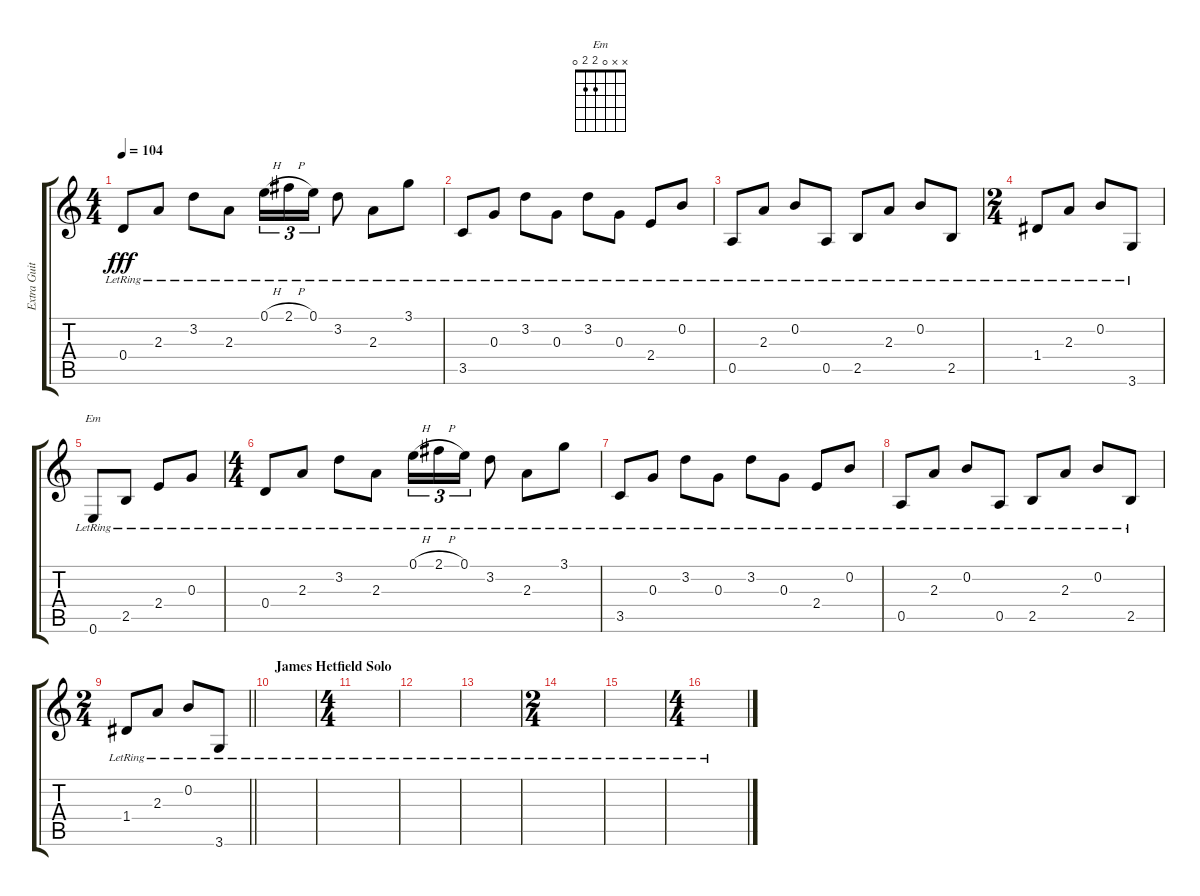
\track ("Extra Guitar" "Extra Guit") {instrument acousticguitarsteel}
\staff {score tabs}
\tuning (E4 B3 G3 D3 A2 E2) {hide}
\chord ("Em" x x 0 2 2 0)
\ts (4 4)
\tempo 104
\clef g2
\ks c
0.4{lr}.8{dy fff} 2.3{lr}.8 3.2{lr}.8 2.3{lr}.8 0.1{h lr}.16{tu (3 2)} 2.1{h lr}.16{tu (3 2)} 0.1{lr}.16{tu (3 2)} 3.2{lr}.8 2.3{lr}.8 3.1{lr}.8 |
3.5{lr}.8 0.3{lr}.8 3.2{lr}.8 0.3{lr}.8 3.2{lr}.8 0.3{lr}.8 2.4{lr}.8 0.2{lr}.8 |
0.5{lr}.8 2.3{lr}.8 0.2{lr}.8 0.5{lr}.8 2.5{lr}.8 2.3{lr}.8 0.2{lr}.8 2.5{lr}.8 |
\ts (2 4)
1.4{lr}.8 2.3{lr}.8 0.2{lr}.8 3.6{lr}.8 |
0.6{lr}.8{ch "Em"} 2.5{lr}.8 2.4{lr}.8 0.3{lr}.8 |
\ts (4 4)
0.4{lr}.8 2.3{lr}.8 3.2{lr}.8 2.3{lr}.8 0.1{h lr}.16{tu (3 2)} 2.1{h lr}.16{tu (3 2)} 0.1{lr}.16{tu (3 2)} 3.2{lr}.8 2.3{lr}.8 3.1{lr}.8 |
3.5{lr}.8 0.3{lr}.8 3.2{lr}.8 0.3{lr}.8 3.2{lr}.8 0.3{lr}.8 2.4{lr}.8 0.2{lr}.8 |
0.5{lr}.8 2.3{lr}.8 0.2{lr}.8 0.5{lr}.8 2.5{lr}.8 2.3{lr}.8 0.2{lr}.8 2.5{lr}.8 |
\ts (2 4)
\barLineRight lightlight
1.4{lr}.8 2.3{lr}.8 0.2{lr}.8 3.6{lr}.8 |
\section ("" "James Hetfield Solo")
|
\ts (4 4)
|
|
|
\ts (2 4)
|
|
\ts (4 4)
